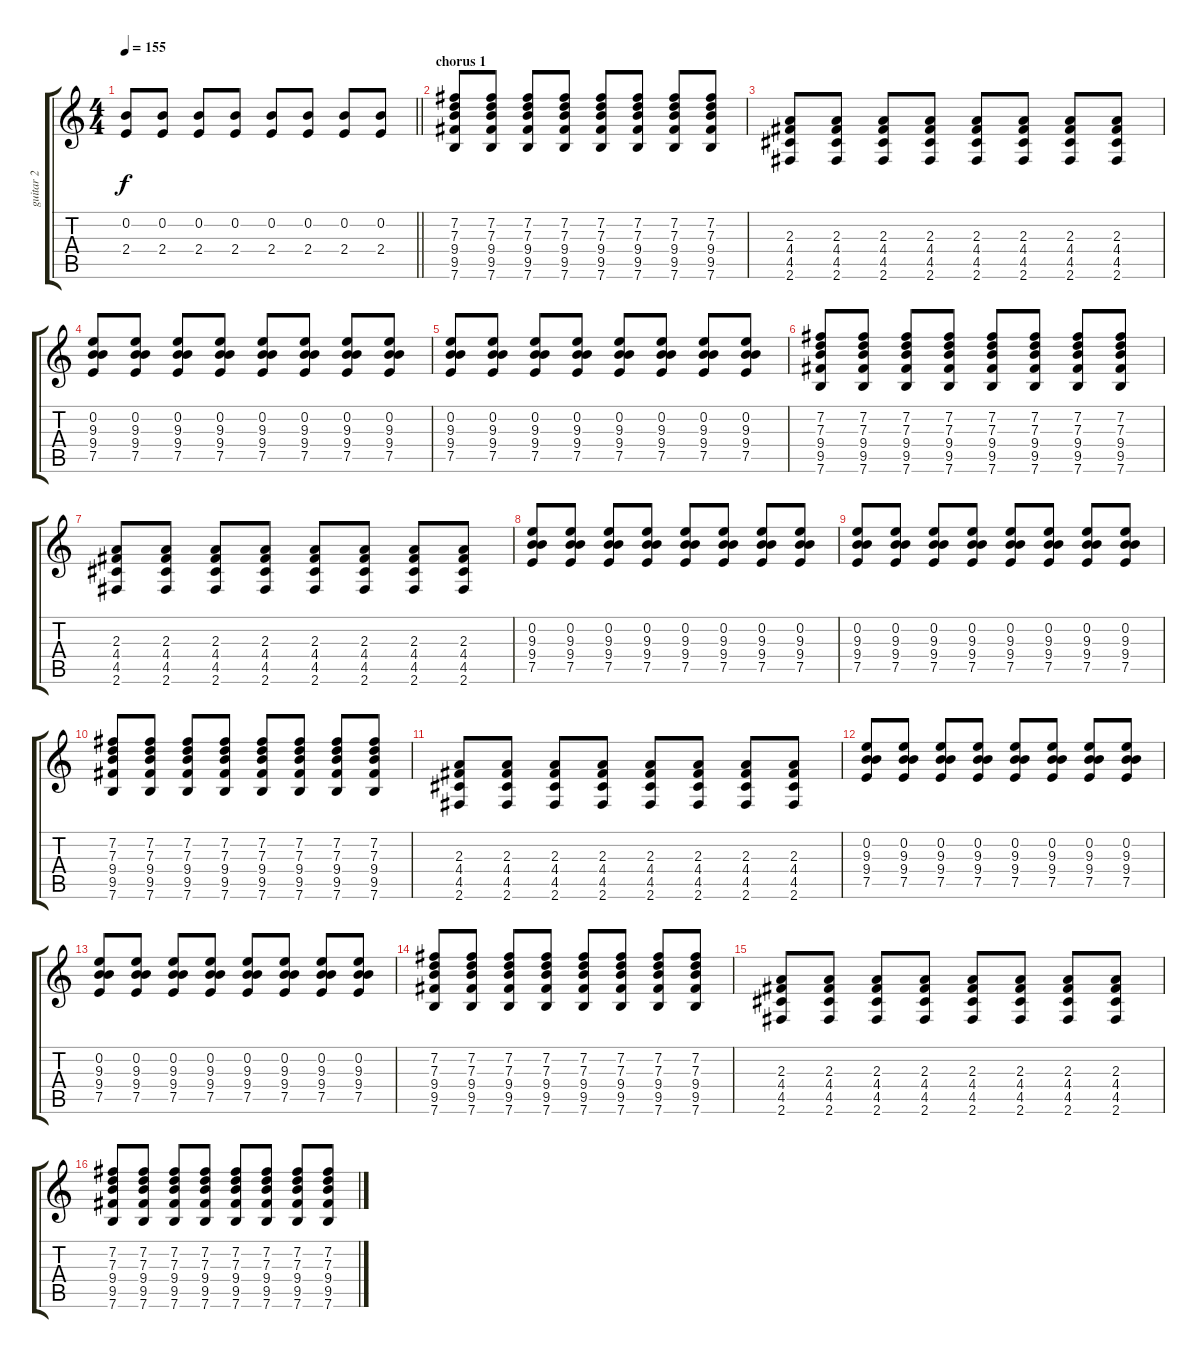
\track ("guitar 2" "guitar 2") {instrument electricguitarclean}
\staff {score tabs}
\tuning (E4 B3 G3 D3 A2 E2) {hide}
\ts (4 4)
\tempo 155
\clef g2
\barLineRight lightlight
\ks c
(0.2 2.4).8{dy f} (0.2 2.4).8 (0.2 2.4).8 (0.2 2.4).8 (0.2 2.4).8 (0.2 2.4).8 (0.2 2.4).8 (0.2 2.4).8 |
\section ("" "chorus 1")
(7.2 7.3 9.4 9.5 7.6).8 (7.2 7.3 9.4 9.5 7.6).8 (7.2 7.3 9.4 9.5 7.6).8 (7.2 7.3 9.4 9.5 7.6).8 (7.2 7.3 9.4 9.5 7.6).8 (7.2 7.3 9.4 9.5 7.6).8 (7.2 7.3 9.4 9.5 7.6).8 (7.2 7.3 9.4 9.5 7.6).8 |
(2.3 4.4 4.5 2.6).8 (2.3 4.4 4.5 2.6).8 (2.3 4.4 4.5 2.6).8 (2.3 4.4 4.5 2.6).8 (2.3 4.4 4.5 2.6).8 (2.3 4.4 4.5 2.6).8 (2.3 4.4 4.5 2.6).8 (2.3 4.4 4.5 2.6).8 |
(0.2 9.3 9.4 7.5).8 (0.2 9.3 9.4 7.5).8 (0.2 9.3 9.4 7.5).8 (0.2 9.3 9.4 7.5).8 (0.2 9.3 9.4 7.5).8 (0.2 9.3 9.4 7.5).8 (0.2 9.3 9.4 7.5).8 (0.2 9.3 9.4 7.5).8 |
(0.2 9.3 9.4 7.5).8 (0.2 9.3 9.4 7.5).8 (0.2 9.3 9.4 7.5).8 (0.2 9.3 9.4 7.5).8 (0.2 9.3 9.4 7.5).8 (0.2 9.3 9.4 7.5).8 (0.2 9.3 9.4 7.5).8 (0.2 9.3 9.4 7.5).8 |
(7.2 7.3 9.4 9.5 7.6).8 (7.2 7.3 9.4 9.5 7.6).8 (7.2 7.3 9.4 9.5 7.6).8 (7.2 7.3 9.4 9.5 7.6).8 (7.2 7.3 9.4 9.5 7.6).8 (7.2 7.3 9.4 9.5 7.6).8 (7.2 7.3 9.4 9.5 7.6).8 (7.2 7.3 9.4 9.5 7.6).8 |
(2.3 4.4 4.5 2.6).8 (2.3 4.4 4.5 2.6).8 (2.3 4.4 4.5 2.6).8 (2.3 4.4 4.5 2.6).8 (2.3 4.4 4.5 2.6).8 (2.3 4.4 4.5 2.6).8 (2.3 4.4 4.5 2.6).8 (2.3 4.4 4.5 2.6).8 |
(0.2 9.3 9.4 7.5).8 (0.2 9.3 9.4 7.5).8 (0.2 9.3 9.4 7.5).8 (0.2 9.3 9.4 7.5).8 (0.2 9.3 9.4 7.5).8 (0.2 9.3 9.4 7.5).8 (0.2 9.3 9.4 7.5).8 (0.2 9.3 9.4 7.5).8 |
(0.2 9.3 9.4 7.5).8 (0.2 9.3 9.4 7.5).8 (0.2 9.3 9.4 7.5).8 (0.2 9.3 9.4 7.5).8 (0.2 9.3 9.4 7.5).8 (0.2 9.3 9.4 7.5).8 (0.2 9.3 9.4 7.5).8 (0.2 9.3 9.4 7.5).8 |
(7.2 7.3 9.4 9.5 7.6).8 (7.2 7.3 9.4 9.5 7.6).8 (7.2 7.3 9.4 9.5 7.6).8 (7.2 7.3 9.4 9.5 7.6).8 (7.2 7.3 9.4 9.5 7.6).8 (7.2 7.3 9.4 9.5 7.6).8 (7.2 7.3 9.4 9.5 7.6).8 (7.2 7.3 9.4 9.5 7.6).8 |
(2.3 4.4 4.5 2.6).8 (2.3 4.4 4.5 2.6).8 (2.3 4.4 4.5 2.6).8 (2.3 4.4 4.5 2.6).8 (2.3 4.4 4.5 2.6).8 (2.3 4.4 4.5 2.6).8 (2.3 4.4 4.5 2.6).8 (2.3 4.4 4.5 2.6).8 |
(0.2 9.3 9.4 7.5).8 (0.2 9.3 9.4 7.5).8 (0.2 9.3 9.4 7.5).8 (0.2 9.3 9.4 7.5).8 (0.2 9.3 9.4 7.5).8 (0.2 9.3 9.4 7.5).8 (0.2 9.3 9.4 7.5).8 (0.2 9.3 9.4 7.5).8 |
(0.2 9.3 9.4 7.5).8 (0.2 9.3 9.4 7.5).8 (0.2 9.3 9.4 7.5).8 (0.2 9.3 9.4 7.5).8 (0.2 9.3 9.4 7.5).8 (0.2 9.3 9.4 7.5).8 (0.2 9.3 9.4 7.5).8 (0.2 9.3 9.4 7.5).8 |
(7.2 7.3 9.4 9.5 7.6).8 (7.2 7.3 9.4 9.5 7.6).8 (7.2 7.3 9.4 9.5 7.6).8 (7.2 7.3 9.4 9.5 7.6).8 (7.2 7.3 9.4 9.5 7.6).8 (7.2 7.3 9.4 9.5 7.6).8 (7.2 7.3 9.4 9.5 7.6).8 (7.2 7.3 9.4 9.5 7.6).8 |
(2.3 4.4 4.5 2.6).8 (2.3 4.4 4.5 2.6).8 (2.3 4.4 4.5 2.6).8 (2.3 4.4 4.5 2.6).8 (2.3 4.4 4.5 2.6).8 (2.3 4.4 4.5 2.6).8 (2.3 4.4 4.5 2.6).8 (2.3 4.4 4.5 2.6).8 |
(7.2 7.3 9.4 9.5 7.6).8 (7.2 7.3 9.4 9.5 7.6).8 (7.2 7.3 9.4 9.5 7.6).8 (7.2 7.3 9.4 9.5 7.6).8 (7.2 7.3 9.4 9.5 7.6).8 (7.2 7.3 9.4 9.5 7.6).8 (7.2 7.3 9.4 9.5 7.6).8 (7.2 7.3 9.4 9.5 7.6).8
